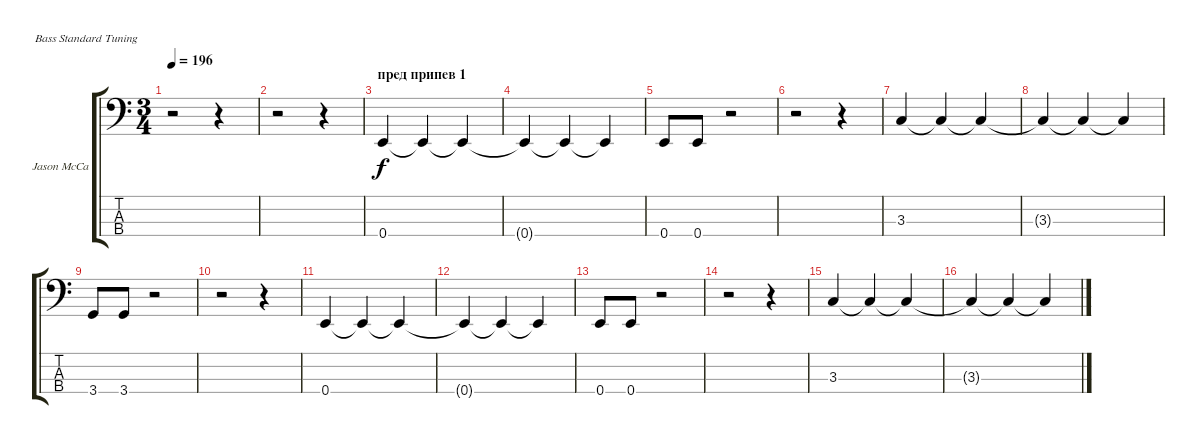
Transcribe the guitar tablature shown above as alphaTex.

\defaultSystemsLayout 4
\bracketExtendMode groupsimilarinstruments
\firstSystemTrackNameOrientation horizontal
\otherSystemsTrackNameOrientation horizontal
\track ("Jason McCaslin" "Jason McCa") {instrument electricbassfinger}
\staff {score tabs}
\tuning (G2 D2 A1 E1)
\ts (3 4)
\tempo 196
\clef f4
\ks c
r.2{dy f} r.4 |
r.2 r.4 |
\section ("" "пред припев 1")
0.4.4 0.4{t}.4 0.4{t}.4 |
0.4{t}.4 0.4{t}.4 0.4{t}.4 |
0.4.8 0.4.8 r.2 |
r.2 r.4 |
3.3.4 3.3{t}.4 3.3{t}.4 |
3.3{t}.4 3.3{t}.4 3.3{t}.4 |
3.4.8 3.4.8 r.2 |
r.2 r.4 |
0.4.4 0.4{t}.4 0.4{t}.4 |
0.4{t}.4 0.4{t}.4 0.4{t}.4 |
0.4.8 0.4.8 r.2 |
r.2 r.4 |
3.3.4 3.3{t}.4 3.3{t}.4 |
3.3{t}.4 3.3{t}.4 3.3{t}.4
